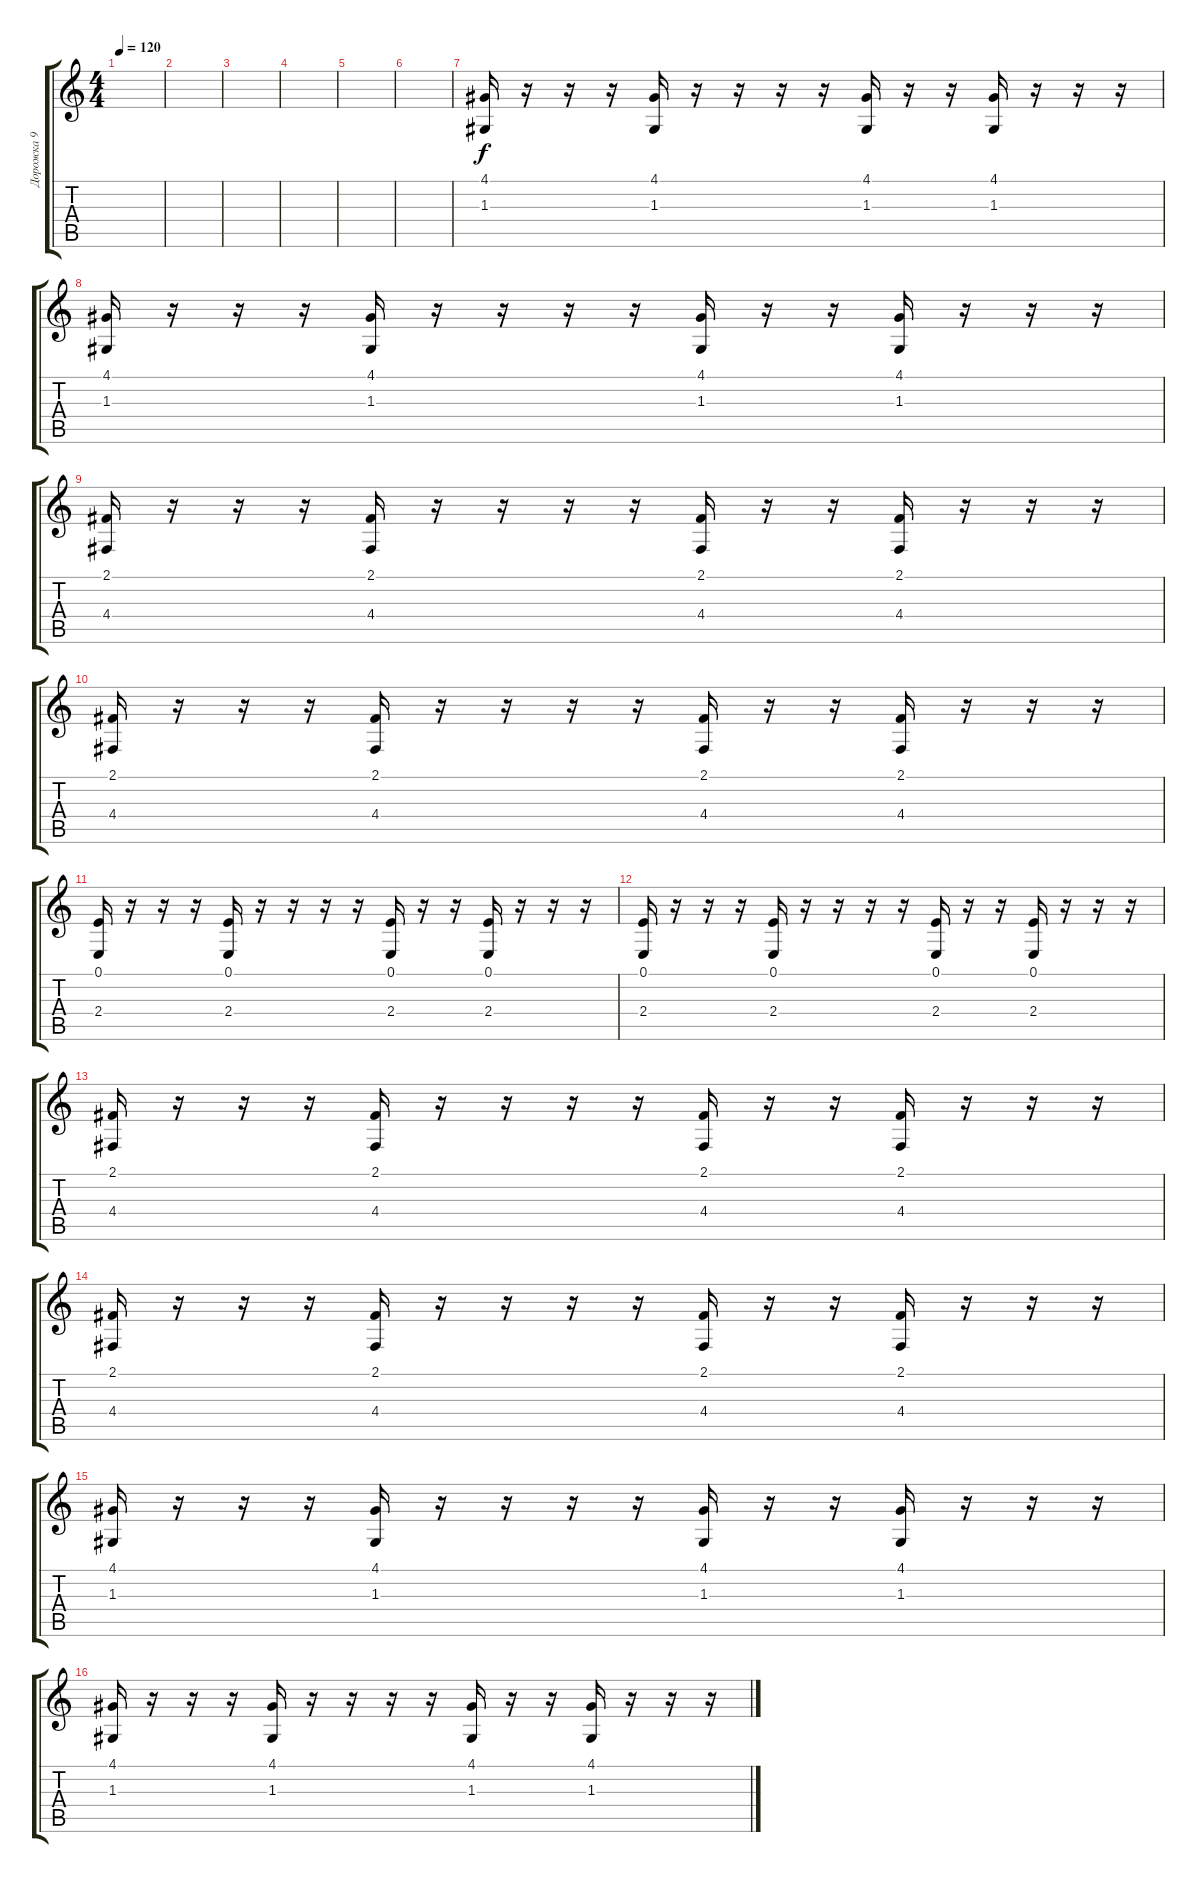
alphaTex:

\track ("Дорожка 9" "Дорожка 9") {instrument percussiveorgan}
\staff {score tabs}
\tuning (E4 B3 G3 D3 A2 E2) {hide}
\ts (4 4)
\tempo 120
\clef g2
\ks c
|
|
|
|
|
|
(4.1 1.3).16 r.16 r.16 r.16 (4.1 1.3).16 r.16 r.16 r.16 r.16 (4.1 1.3).16 r.16 r.16 (4.1 1.3).16 r.16 r.16 r.16 |
(4.1 1.3).16 r.16 r.16 r.16 (4.1 1.3).16 r.16 r.16 r.16 r.16 (4.1 1.3).16 r.16 r.16 (4.1 1.3).16 r.16 r.16 r.16 |
(2.1 4.4).16 r.16 r.16 r.16 (2.1 4.4).16 r.16 r.16 r.16 r.16 (2.1 4.4).16 r.16 r.16 (2.1 4.4).16 r.16 r.16 r.16 |
(2.1 4.4).16 r.16 r.16 r.16 (2.1 4.4).16 r.16 r.16 r.16 r.16 (2.1 4.4).16 r.16 r.16 (2.1 4.4).16 r.16 r.16 r.16 |
(0.1 2.4).16 r.16 r.16 r.16 (0.1 2.4).16 r.16 r.16 r.16 r.16 (0.1 2.4).16 r.16 r.16 (0.1 2.4).16 r.16 r.16 r.16 |
(0.1 2.4).16 r.16 r.16 r.16 (0.1 2.4).16 r.16 r.16 r.16 r.16 (0.1 2.4).16 r.16 r.16 (0.1 2.4).16 r.16 r.16 r.16 |
(2.1 4.4).16 r.16 r.16 r.16 (2.1 4.4).16 r.16 r.16 r.16 r.16 (2.1 4.4).16 r.16 r.16 (2.1 4.4).16 r.16 r.16 r.16 |
(2.1 4.4).16 r.16 r.16 r.16 (2.1 4.4).16 r.16 r.16 r.16 r.16 (2.1 4.4).16 r.16 r.16 (2.1 4.4).16 r.16 r.16 r.16 |
(4.1 1.3).16 r.16 r.16 r.16 (4.1 1.3).16 r.16 r.16 r.16 r.16 (4.1 1.3).16 r.16 r.16 (4.1 1.3).16 r.16 r.16 r.16 |
(4.1 1.3).16 r.16 r.16 r.16 (4.1 1.3).16 r.16 r.16 r.16 r.16 (4.1 1.3).16 r.16 r.16 (4.1 1.3).16 r.16 r.16 r.16
